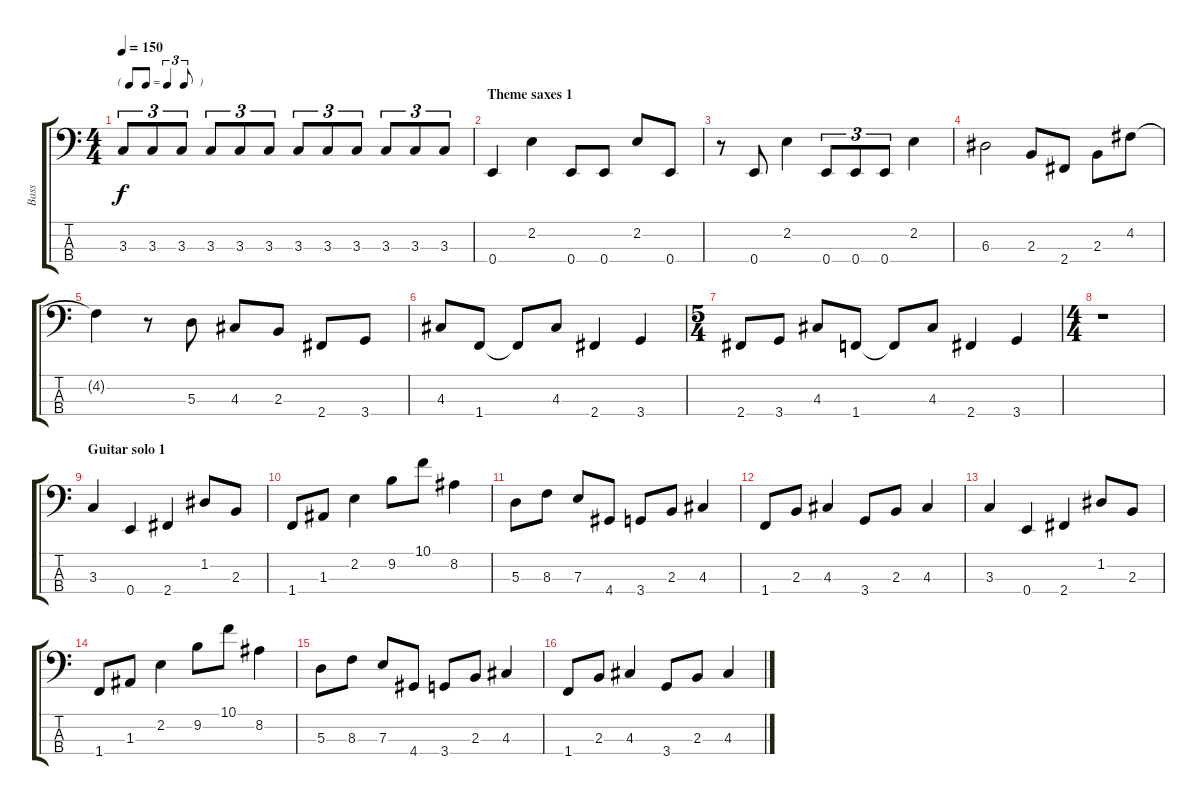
\track ("Bass" "Bass") {instrument electricbassfinger}
\staff {score tabs}
\tuning (G2 D2 A1 E1) {hide}
\ts (4 4)
\tf triplet8th
\tempo 150
\clef f4
\ks c
3.3.8{tu (3 2) dy f} 3.3.8{tu (3 2)} 3.3.8{tu (3 2)} 3.3.8{tu (3 2)} 3.3.8{tu (3 2)} 3.3.8{tu (3 2)} 3.3.8{tu (3 2)} 3.3.8{tu (3 2)} 3.3.8{tu (3 2)} 3.3.8{tu (3 2)} 3.3.8{tu (3 2)} 3.3.8{tu (3 2)} |
\section ("" "Theme saxes 1")
0.4.4 2.2.4 0.4.8 0.4.8 2.2.8 0.4.8 |
r.8 0.4.8 2.2.4 0.4.8{tu (3 2)} 0.4.8{tu (3 2)} 0.4.8{tu (3 2)} 2.2.4 |
6.3.2 2.3.8 2.4.8 2.3.8 4.2.8 |
4.2{t}.4 r.8 5.3.8 4.3.8 2.3.8 2.4.8 3.4.8 |
4.3.8 1.4.8 1.4{t}.8 4.3.8 2.4.4 3.4.4 |
\ts (5 4)
2.4.8 3.4.8 4.3.8 1.4.8 1.4{t}.8 4.3.8 2.4.4 3.4.4 |
\ts (4 4)
r.1 |
\section ("" "Guitar solo 1")
3.3.4 0.4.4 2.4.4 1.2.8 2.3.8 |
1.4.8 1.3.8 2.2.4 9.2.8 10.1.8 8.2.4 |
5.3.8 8.3.8 7.3.8 4.4.8 3.4.8 2.3.8 4.3.4 |
1.4.8 2.3.8 4.3.4 3.4.8 2.3.8 4.3.4 |
3.3.4 0.4.4 2.4.4 1.2.8 2.3.8 |
1.4.8 1.3.8 2.2.4 9.2.8 10.1.8 8.2.4 |
5.3.8 8.3.8 7.3.8 4.4.8 3.4.8 2.3.8 4.3.4 |
1.4.8 2.3.8 4.3.4 3.4.8 2.3.8 4.3.4
